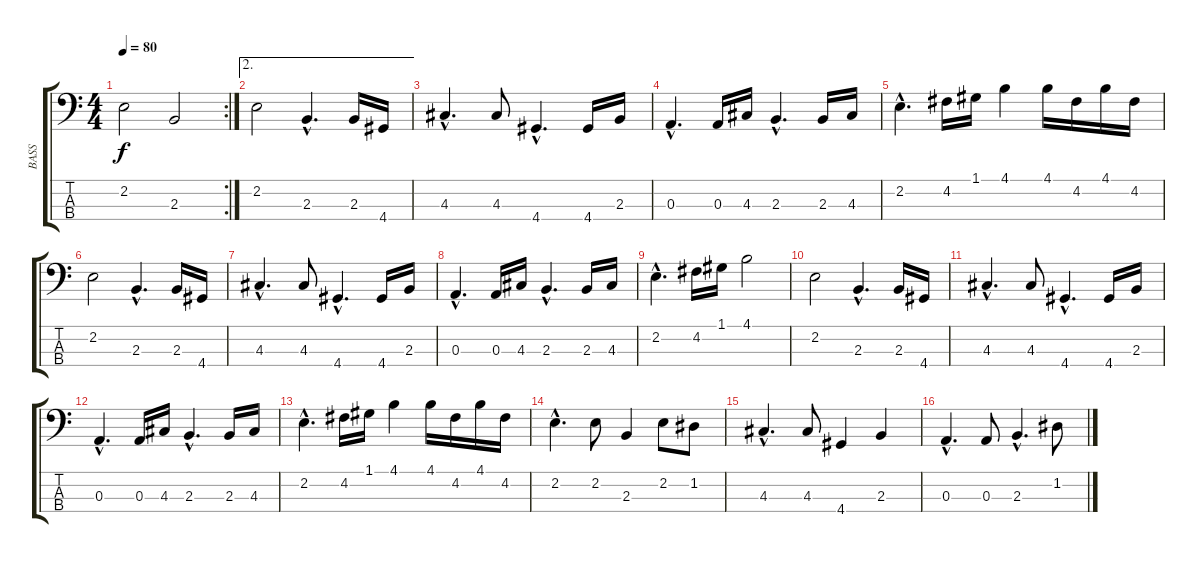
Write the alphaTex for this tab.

\track ("BASS " "BASS ") {instrument electricbassfinger}
\staff {score tabs}
\tuning (G2 D2 A1 E1) {hide}
\rc 2
\ts (4 4)
\tempo 80
\clef f4
\ks c
2.2.2{dy f} 2.3.2 |
\ae 2
2.2.2 2.3{hac}.4{d} 2.3.16 4.4.16 |
4.3{hac}.4{d} 4.3.8 4.4{hac}.4{d} 4.4.16 2.3.16 |
0.3{hac}.4{d} 0.3.16 4.3.16 2.3{hac}.4{d} 2.3.16 4.3.16 |
2.2{hac}.4{d} 4.2.16 1.1.16 4.1.4 4.1.16 4.2.16 4.1.16 4.2.16 |
2.2.2 2.3{hac}.4{d} 2.3.16 4.4.16 |
4.3{hac}.4{d} 4.3.8 4.4{hac}.4{d} 4.4.16 2.3.16 |
0.3{hac}.4{d} 0.3.16 4.3.16 2.3{hac}.4{d} 2.3.16 4.3.16 |
2.2{hac}.4{d} 4.2.16 1.1.16 4.1.2 |
2.2.2 2.3{hac}.4{d} 2.3.16 4.4.16 |
4.3{hac}.4{d} 4.3.8 4.4{hac}.4{d} 4.4.16 2.3.16 |
0.3{hac}.4{d} 0.3.16 4.3.16 2.3{hac}.4{d} 2.3.16 4.3.16 |
2.2{hac}.4{d} 4.2.16 1.1.16 4.1.4 4.1.16 4.2.16 4.1.16 4.2.16 |
2.2{hac}.4{d} 2.2.8 2.3.4 2.2.8 1.2.8 |
4.3{hac}.4{d} 4.3.8 4.4.4 2.3.4 |
0.3{hac}.4{d} 0.3.8 2.3{hac}.4{d} 1.2.8
